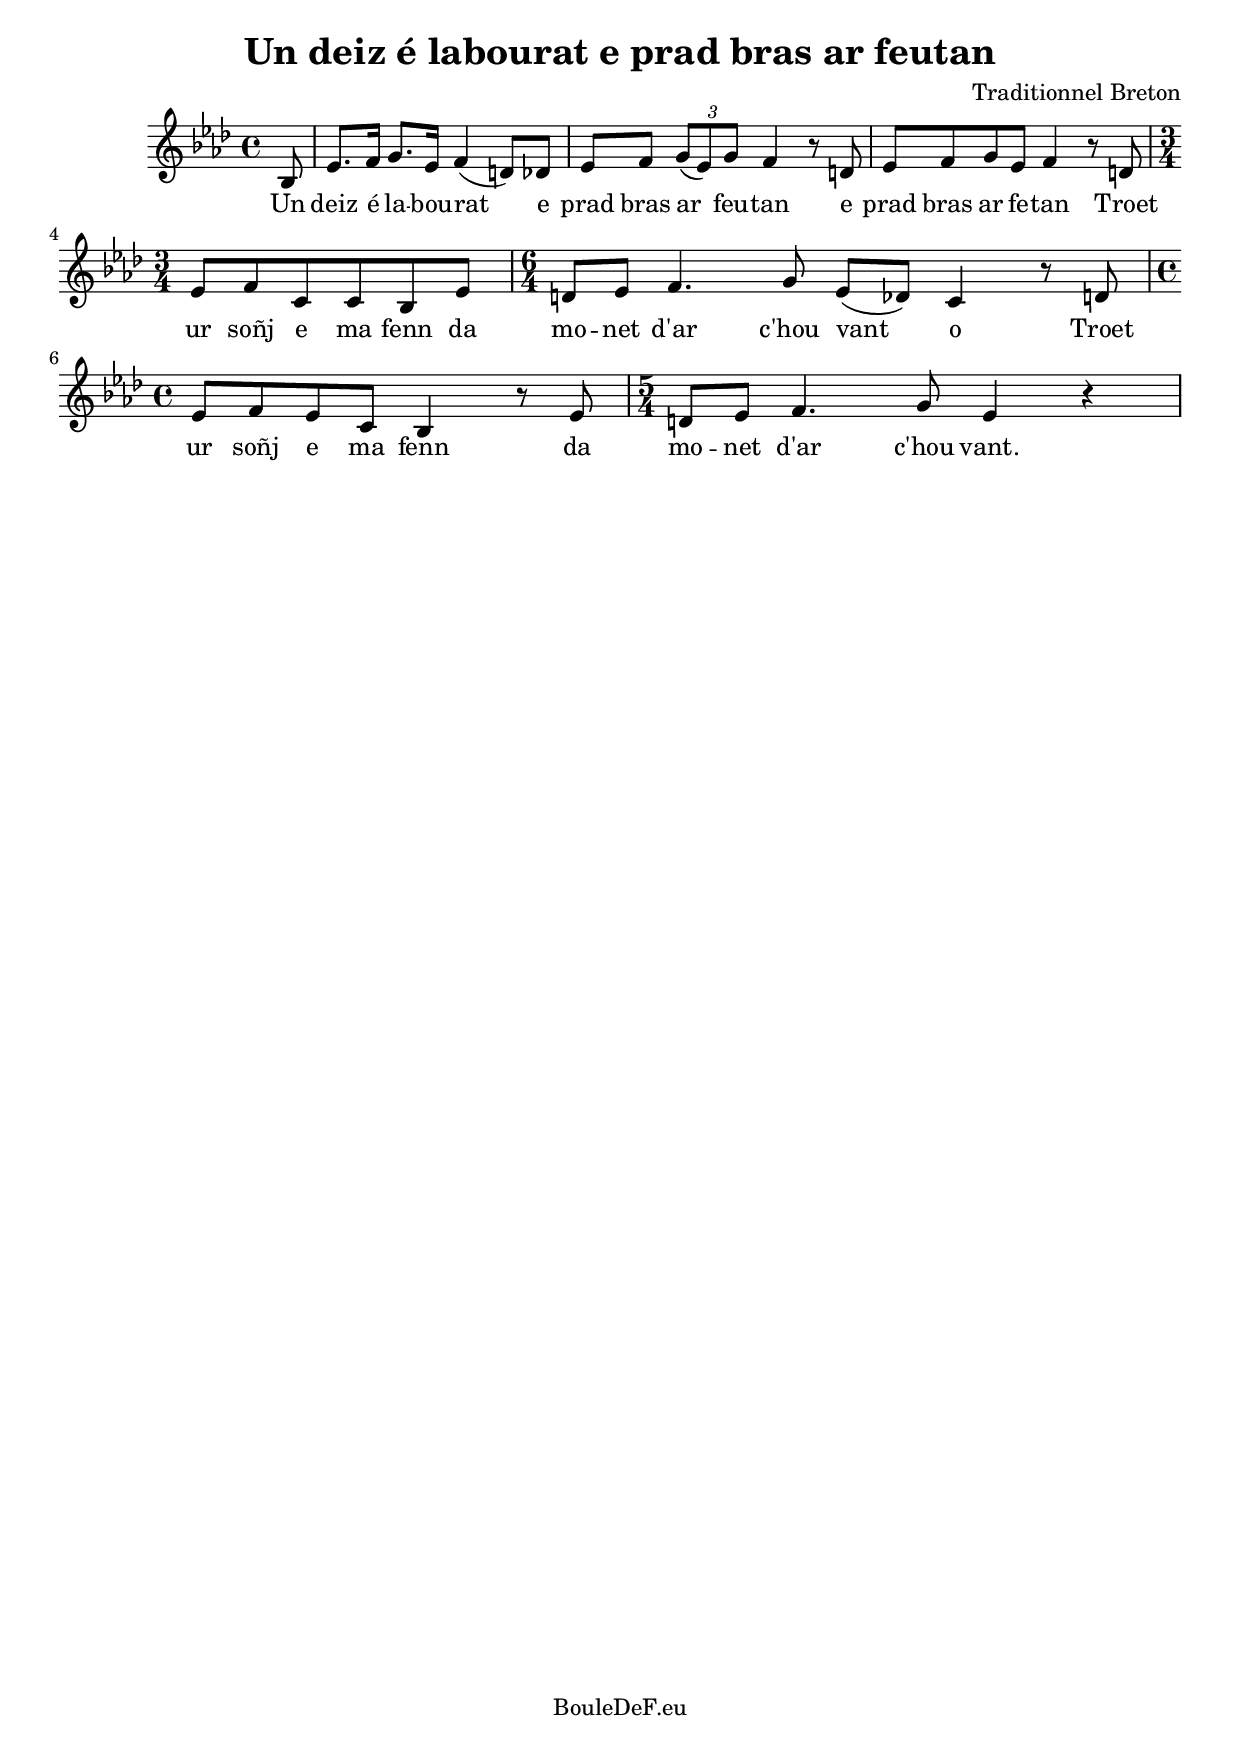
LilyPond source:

\version "2.16.0"
\include "italiano.ly"

\header {
	title = "Un deiz é labourat e prad bras ar feutan"
	composer = "Traditionnel Breton"
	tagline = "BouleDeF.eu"
}

undeizelabouratepradbrasarfeutan = \relative sib {
	\clef "treble"
	\key lab \major
	\time 4/4

	\partial 8 sib8
	| mib8. fa16 sol8. mib16 fa4( re8) reb
	| mib8 fa \times 2/3 { sol( mib) sol } fa4 r8 re
	| mib fa sol mib fa4 r8 re
	\time 3/4
	| mib fa do do sib mib
	\time 6/4
	| re mib fa4. sol8 mib( reb) do4 r8 re
	\time 4/4
	| mib fa mib do sib4 r8 mib
	\time 5/4
	| re mib fa4. sol8 mib4 r
}

\score {
	\new Staff { \undeizelabouratepradbrasarfeutan }
	\addlyrics {
		Un
		| deiz é la -- bou -- rat e
		| prad bras ar feu -- tan e
		| prad bras ar fe -- tan Troet
		| ur soñj e ma fenn da
		| mo -- net d'ar c'hou vant o Troet
		| ur soñj e ma fenn da
		| mo -- net d'ar c'hou vant.
	}
	\layout {}
}

\score {
	\new Staff { \unfoldRepeats { \undeizelabouratepradbrasarfeutan } }
	\midi {}
}
